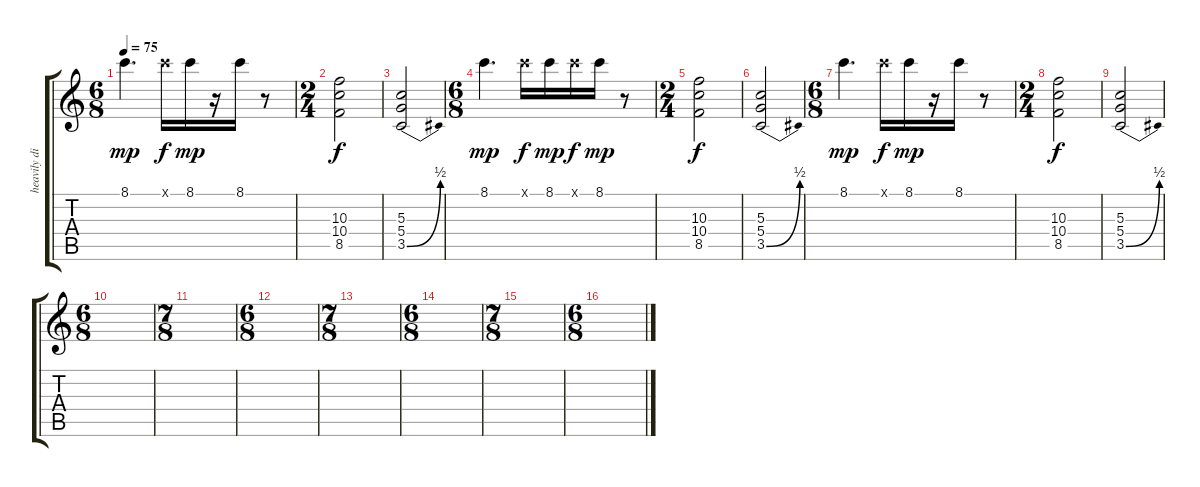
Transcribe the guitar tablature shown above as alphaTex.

\track ("heavily distorted guitar" "heavily di") {instrument overdrivenguitar}
\staff {score tabs}
\tuning (E4 B3 G3 D3 A2 E2) {hide}
\ts (6 8)
\tempo 75
\clef g2
\ks c
8.1.4{d dy mp} 8.1{x}.16{dy f} 8.1.16{dy mp} r.16 8.1.16 r.8 |
\ts (2 4)
(10.3 10.4 8.5).2{dy f} |
(5.3 5.4 3.5{be (bend 0 0 60 2)}).2 |
\ts (6 8)
8.1.4{d dy mp} 8.1{x}.16{dy f} 8.1.16{dy mp} 8.1{x}.16{dy f} 8.1.16{dy mp} r.8 |
\ts (2 4)
(10.3 10.4 8.5).2{dy f} |
(5.3 5.4 3.5{be (bend 0 0 60 2)}).2 |
\ts (6 8)
8.1.4{d dy mp} 8.1{x}.16{dy f} 8.1.16{dy mp} r.16 8.1.16 r.8 |
\ts (2 4)
(10.3 10.4 8.5).2{dy f} |
(5.3 5.4 3.5{be (bend 0 0 60 2)}).2 |
\ts (6 8)
|
\ts (7 8)
|
\ts (6 8)
|
\ts (7 8)
|
\ts (6 8)
|
\ts (7 8)
|
\ts (6 8)
